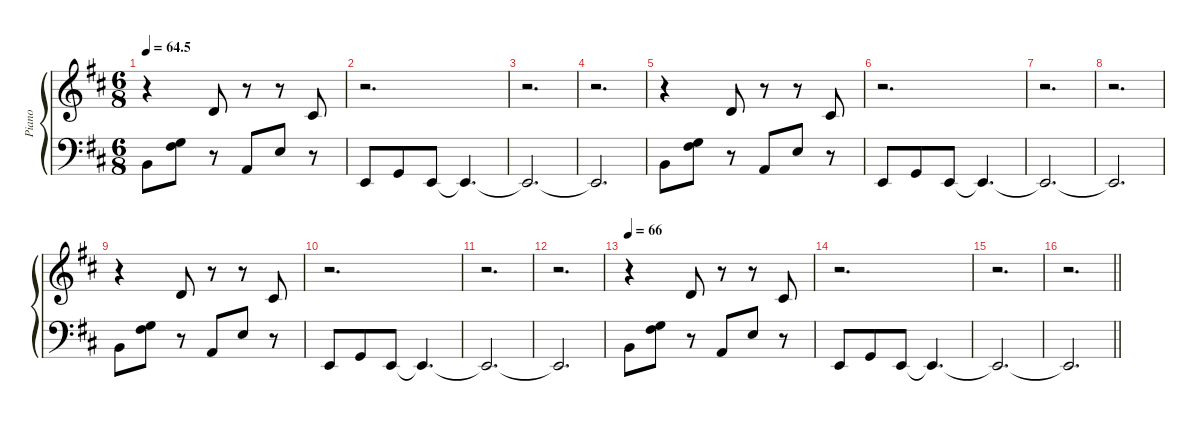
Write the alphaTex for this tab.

\defaultSystemsLayout 4
\hideDynamics
\bracketExtendMode groupsimilarinstruments
\firstSystemTrackNameMode fullname
\otherSystemsTrackNameOrientation horizontal
\track ("Piano" "el.pno.") {defaultSystemsLayout 8 instrument electricpiano1}
\staff {score}
\tuning (E4 B3 G3 D3 A2 E2)
\ts (6 8)
\beaming (8 3 3)
\tempo
64.5
\accidentals auto
\clef g2
\ottava regular
\simile none
\ks bminor
r.4{dy ff instrument electricpiano1 beam Down} 3.2{acc forcenatural}.8{beam Up} r.8{beam Up} r.8{beam Up} 2.2{acc #}.8{beam Up} |
r.2{d beam Down} |
r.2{d beam Down} |
r.2{d beam Down} |
r.4{beam Down} 3.2{acc forcenatural}.8{beam Up} r.8{beam Up} r.8{beam Up} 2.2{acc #}.8{beam Up} |
r.2{d beam Down} |
r.2{d beam Down} |
r.2{d beam Down} |
r.4{beam Down} 3.2{acc forcenatural}.8{beam Up} r.8{beam Up} r.8{beam Up} 2.2{acc #}.8{beam Up} |
r.2{d beam Down} |
r.2{d beam Down} |
r.2{d beam Down} |
\tempo 66
r.4{beam Down} 3.2{acc forcenatural}.8{beam Up} r.8{beam Up} r.8{beam Up} 2.2{acc #}.8{beam Up} |
r.2{d beam Down} |
r.2{d beam Down} |
\barLineRight lightlight
r.2{d beam Down}
\staff {score}
\tuning (G2 D2 A1 E1 B0)
\clef f4
\ottava regular
\simile none
\ks bminor
14.3{acc forcenatural}.8{dy mf beam Down} (16.2{acc #} 12.1{acc forcenatural}).8{dy ff beam Down} r.8{beam Down} 7.2{acc forcenatural}.8{beam Up} 9.1{acc forcenatural}.8{beam Up} r.8{beam Up} |
2.2{acc forcenatural}.8{beam Up} 0.1{acc forcenatural}.8{beam Up} 2.2{acc forcenatural}.8{beam Up} 2.2{t acc forcenatural}.4{d beam Up} |
2.2{t acc forcenatural}.2{d beam Up} |
2.2{t acc forcenatural}.2{d beam Up} |
14.3{acc forcenatural}.8{beam Down} (16.2{acc #} 12.1{acc forcenatural}).8{beam Down} r.8{beam Down} 7.2{acc forcenatural}.8{beam Up} 9.1{acc forcenatural}.8{beam Up} r.8{beam Up} |
2.2{acc forcenatural}.8{beam Up} 0.1{acc forcenatural}.8{beam Up} 2.2{acc forcenatural}.8{beam Up} 2.2{t acc forcenatural}.4{d beam Up} |
2.2{t acc forcenatural}.2{d beam Up} |
2.2{t acc forcenatural}.2{d beam Up} |
14.3{acc forcenatural}.8{beam Down} (16.2{acc #} 12.1{acc forcenatural}).8{beam Down} r.8{beam Down} 7.2{acc forcenatural}.8{beam Up} 9.1{acc forcenatural}.8{beam Up} r.8{beam Up} |
2.2{acc forcenatural}.8{beam Up} 0.1{acc forcenatural}.8{beam Up} 2.2{acc forcenatural}.8{beam Up} 2.2{t acc forcenatural}.4{d beam Up} |
2.2{t acc forcenatural}.2{d beam Up} |
2.2{t acc forcenatural}.2{d beam Up} |
14.3{acc forcenatural}.8{beam Down} (16.2{acc #} 12.1{acc forcenatural}).8{beam Down} r.8{beam Down} 7.2{acc forcenatural}.8{beam Up} 9.1{acc forcenatural}.8{beam Up} r.8{beam Up} |
2.2{acc forcenatural}.8{beam Up} 0.1{acc forcenatural}.8{beam Up} 2.2{acc forcenatural}.8{beam Up} 2.2{t acc forcenatural}.4{d beam Up} |
2.2{t acc forcenatural}.2{d beam Up} |
\barLineRight lightlight
2.2{t acc forcenatural}.2{d beam Up}
